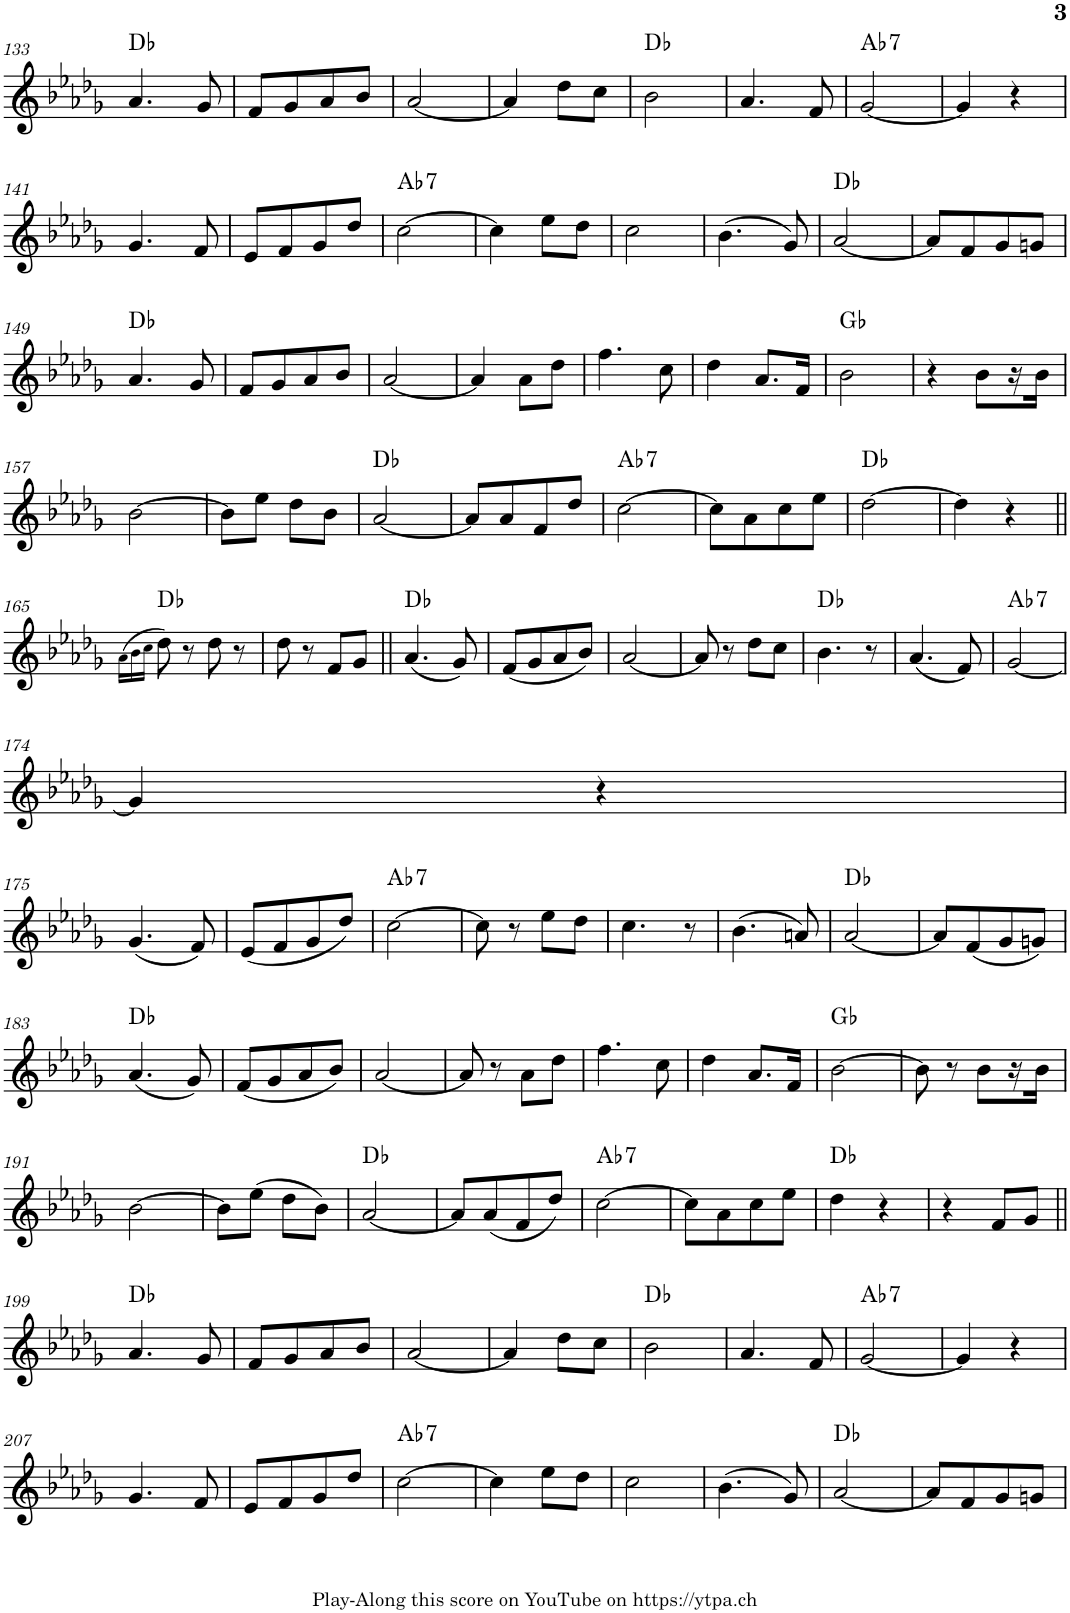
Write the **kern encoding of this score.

**kern	**harte
*part1	*part1
*staff1	*
*I"Piano	*
*I'Pno.	*
!!LO:PB:g=z
*clefG2	*
*k[b-e-a-d-g-]	*
*M2/4	*
=133	=133
4.a-/	Db:maj
8g-/	.
=134	=134
8f/L	.
8g-/	.
8a-/	.
8b-/J	.
=135	=135
[2a-/	.
=136	=136
4a-/]	.
8dd-\L	.
8cc\J	.
=137	=137
2b-\	Db:maj
=138	=138
4.a-/	.
8f/	.
=139	=139
!	!LO:H:kt=7
[2g-/	Ab:7
=140	=140
4g-/]	.
4r	.
!!LO:LB:g=z
=141	=141
4.g-/	.
8f/	.
=142	=142
8e-/L	.
8f/	.
8g-/	.
8dd-/J	.
=143	=143
!	!LO:H:kt=7
[2cc\	Ab:7
=144	=144
4cc\]	.
8ee-\L	.
8dd-\J	.
=145	=145
2cc\	.
=146	=146
(4.b-\	.
8g-/)	.
=147	=147
[2a-/	Db:maj
=148	=148
8a-/L]	.
8f/	.
8g-/	.
8gn/J	.
!!LO:LB:g=z
=149	=149
4.a-/	Db:maj
8g-/	.
=150	=150
8f/L	.
8g-/	.
8a-/	.
8b-/J	.
=151	=151
[2a-/	.
=152	=152
4a-/]	.
8a-\L	.
8dd-\J	.
=153	=153
4.ff\	.
8cc\	.
=154	=154
4dd-\	.
8.a-/L	.
16f/Jk	.
=155	=155
2b-\	Gb:maj
=156	=156
4r	.
8b-\L	.
16r	.
16b-\JJ	.
!!LO:LB:g=z
=157	=157
[2b-\	.
=158	=158
8b-\L]	.
8ee-\J	.
8dd-\L	.
8b-\J	.
=159	=159
[2a-/	Db:maj
=160	=160
8a-/L]	.
8a-/	.
8f/	.
8dd-/J	.
=161	=161
!	!LO:H:kt=7
[2cc\	Ab:7
=162	=162
8cc\L]	.
8a-\	.
8cc\	.
8ee-\J	.
=163	=163
[2dd-\	Db:maj
=164	=164
4dd-\]	.
4r	.
!!LO:LB:g=z
=165||	=165||
(16qa-\LL	.
16qb-\	.
16qcc\JJ	.
8dd-\)	Db:maj
8r	.
8dd-\	.
8r	.
=166	=166
8dd-\	.
8r	.
8f/L	.
8g-/J	.
=167||	=167||
(4.a-/	Db:maj
8g-/)	.
=168	=168
(8f/L	.
8g-/	.
8a-/	.
8b-/J)	.
=169	=169
[2a-/	.
=170	=170
8a-/]	.
8r	.
8dd-\L	.
8cc\J	.
=171	=171
4.b-\	Db:maj
8r	.
=172	=172
(4.a-/	.
8f/)	.
=173	=173
!	!LO:H:kt=7
[2g-/	Ab:7
!!LO:LB:g=z
=174	=174
4g-/]	.
4r	.
!!LO:LB:g=z
=175	=175
(4.g-/	.
8f/)	.
=176	=176
(8e-/L	.
8f/	.
8g-/	.
8dd-/J)	.
=177	=177
!	!LO:H:kt=7
[2cc\	Ab:7
=178	=178
8cc\]	.
8r	.
8ee-\L	.
8dd-\J	.
=179	=179
4.cc\	.
8r	.
=180	=180
(4.b-\	.
8an/)	.
=181	=181
[2a-/	Db:maj
=182	=182
8a-/L]	.
(8f/	.
8g-/	.
8gn/J)	.
!!LO:LB:g=z
=183	=183
(4.a-/	Db:maj
8g-/)	.
=184	=184
(8f/L	.
8g-/	.
8a-/	.
8b-/J)	.
=185	=185
[2a-/	.
=186	=186
8a-/]	.
8r	.
8a-\L	.
8dd-\J	.
=187	=187
4.ff\	.
8cc\	.
=188	=188
4dd-\	.
8.a-/L	.
16f/Jk	.
=189	=189
[2b-\	Gb:maj
=190	=190
8b-\]	.
8r	.
8b-\L	.
16r	.
16b-\JJ	.
!!LO:LB:g=z
=191	=191
[2b-\	.
=192	=192
8b-\L]	.
(8ee-\J	.
8dd-\L	.
8b-\J)	.
=193	=193
[2a-/	Db:maj
=194	=194
8a-/L]	.
(8a-/	.
8f/	.
8dd-/J)	.
=195	=195
!	!LO:H:kt=7
[2cc\	Ab:7
=196	=196
8cc\L]	.
8a-\	.
8cc\	.
8ee-\J	.
=197	=197
4dd-\	Db:maj
4r	.
=198	=198
4r	.
8f/L	.
8g-/J	.
!!LO:LB:g=z
=199||	=199||
4.a-/	Db:maj
8g-/	.
=200	=200
8f/L	.
8g-/	.
8a-/	.
8b-/J	.
=201	=201
[2a-/	.
=202	=202
4a-/]	.
8dd-\L	.
8cc\J	.
=203	=203
2b-\	Db:maj
=204	=204
4.a-/	.
8f/	.
=205	=205
!	!LO:H:kt=7
[2g-/	Ab:7
=206	=206
4g-/]	.
4r	.
!!LO:LB:g=z
=207	=207
4.g-/	.
8f/	.
=208	=208
8e-/L	.
8f/	.
8g-/	.
8dd-/J	.
=209	=209
!	!LO:H:kt=7
[2cc\	Ab:7
=210	=210
4cc\]	.
8ee-\L	.
8dd-\J	.
=211	=211
2cc\	.
=212	=212
(4.b-\	.
8g-/)	.
=213	=213
[2a-/	Db:maj
=214	=214
8a-/L]	.
8f/	.
8g-/	.
8gn/J	.
=	=
*-	*-
